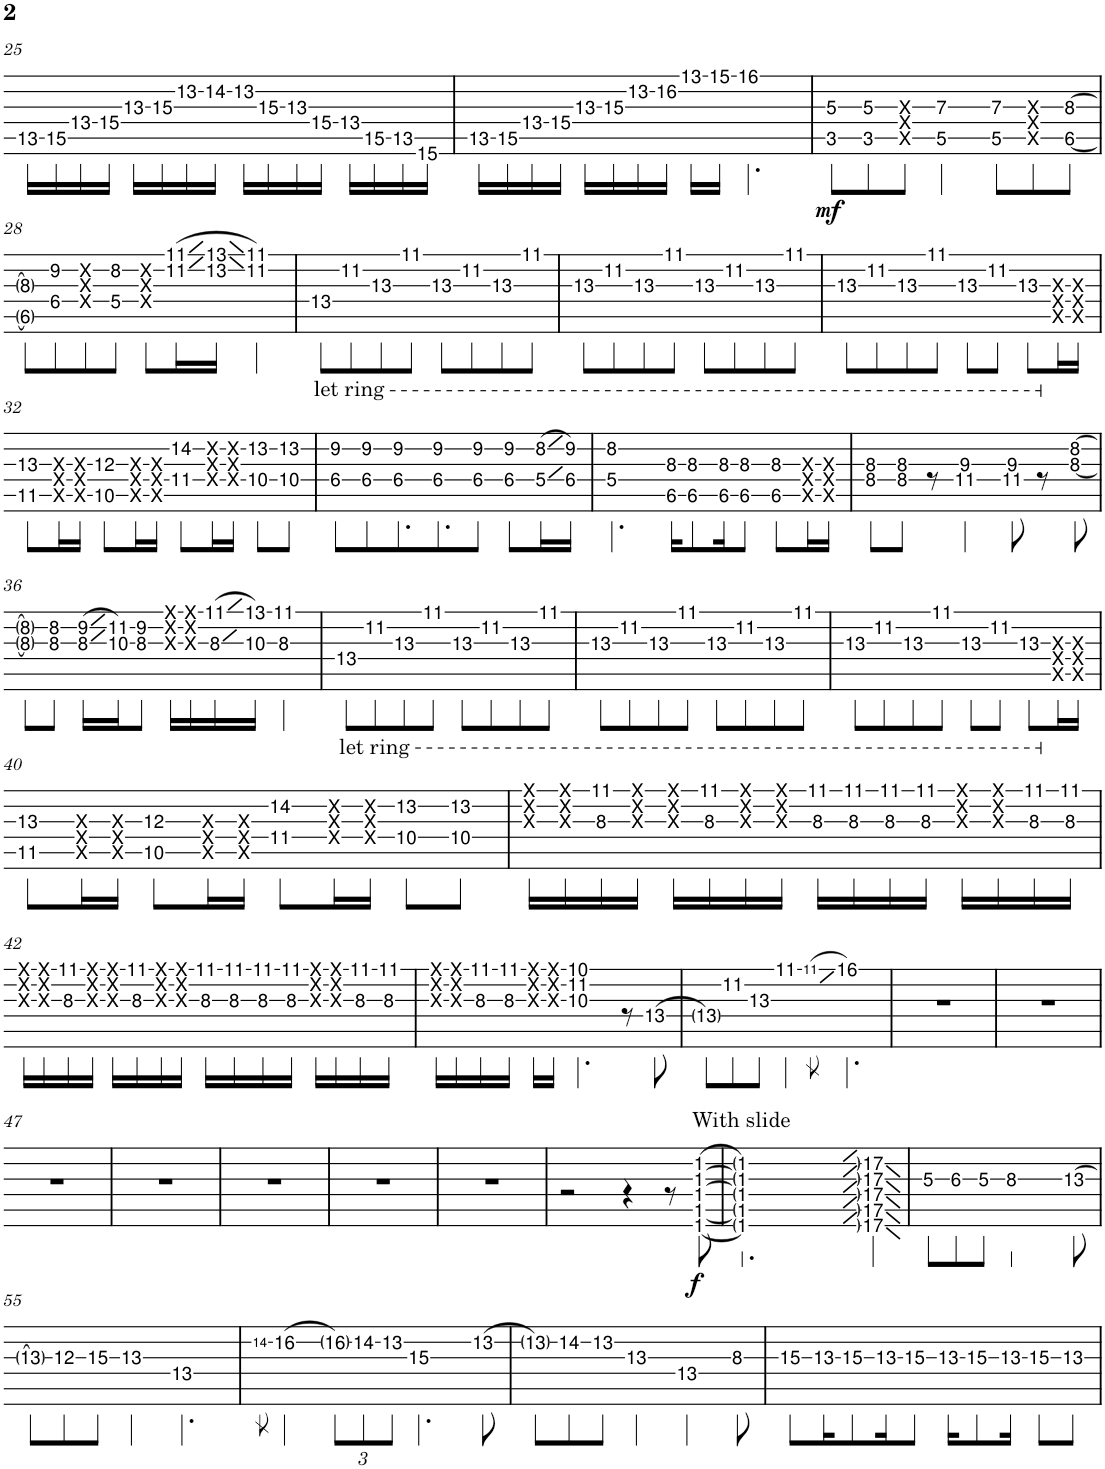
**kern	**dynam
*part1	*part1
*staff1	*staff1
*I"Electric Guitar	*
*I'El. Guit.	*
!!LO:PB:g=z
*	*
*k[b-e-a-d-]	*
*M4/4	*
=25	=25
16B-\LL	.
16c\	.
16e-\	.
16f\JJ	.
16a-\LL	.
16b-\	.
16cc\	.
16dd-\JJ	.
16cc\LL	.
16b-\	.
16a-\	.
16f\JJ	.
16e-\LL	.
16c\	.
16B-\	.
16G\JJ	.
=26	=26
16B-\LL	.
16c\	.
16e-\	.
16f\JJ	.
16a-\LL	.
16b-\	.
16cc\	.
16ee-\JJ	.
16ff\LL	.
16gg\JJ	.
4.aa-\	.
=27	=27
!	!LO:DY:b
8C\ 8c\L	mf
8C\ 8c\	.
8AA\ 8E--\ 8G\J	.
4D\ 4d\	.
8D\ 8d\L	.
8AA\ 8E--\ 8G\	.
[8E-\ [8e-\J	.
!!LO:LB:g=z
=28	=28
8E-\] 8e-\]L	.
8A-\ 8a-\	.
8D\ 8G\ 8c\	.
8G\ 8g\J	.
8D\ 8G\ 8c\L	.
(16b-\ 16ee-\L	.
16cc\ 16ff\JJ	.
4b-\ 4ee-\)	.
=29	=29
!LO:TX:b:t=let ring	!
8e-\L	.
8b-\	.
8a-\	.
8ee-\J	.
8a-\L	.
8b-\	.
8a-\	.
8ee-\J	.
=30	=30
8a-\L	.
8b-\	.
8a-\	.
8ee-\J	.
8a-\L	.
8b-\	.
8a-\	.
8ee-\J	.
=31	=31
8a-\L	.
8b-\	.
8a-\	.
8ee-\J	.
8a-\L	.
8b-\J	.
8a-\L	.
16AA\ 16E--\ 16G\L	.
16AA\ 16E--\ 16G\JJ	.
!!LO:LB:g=z
=32	=32
8A-\ 8a-\L	.
16AA\ 16E--\ 16G\L	.
16AA\ 16E--\ 16G\JJ	.
8G\ 8g\L	.
16AA\ 16E--\ 16G\L	.
16AA\ 16E--\ 16G\JJ	.
8d-\ 8dd-\L	.
16D\ 16G\ 16c\L	.
16D\ 16G\ 16c\JJ	.
8c\ 8cc\L	.
8c\ 8cc\J	.
=33	=33
8A-\ 8a-\L	.
8A-\ 8a-\	.
8.A-\ 8.a-\	.
8.A-\ 8.a-\	.
8A-\ 8a-\J	.
8A-\ 8a-\L	.
(16G\ 16g\L	.
16A-\ 16a-\JJ)	.
=34	=34
4.G\ 4.g\	.
16E-\ 16e-\KL	.
8E-\ 8e-\	.
16E-\ 16e-\K	.
8E-\ 8e-\J	.
8E-\ 8e-\L	.
16AA\ 16E--\ 16G\L	.
16AA\ 16E--\ 16G\JJ	.
=35	=35
8B-\ 8e-\L	.
8B-\ 8e-\J	.
8r	.
4d-\ 4e\	.
8d-\ 8e\	.
8r	.
[8e-\ [8g\	.
!!LO:LB:g=z
=36	=36
8e-\] 8g\]L	.
8e-\ 8g\J	.
(16e-\ 16a-\LL	.
16f\ 16b-\J)	.
8e-\ 8a-\J	.
16G\ 16c\ 16f\LL	.
16G\ 16c\ 16f\	.
(16e-\ 16ee-\	.
16f\ 16ff\JJ)	.
4e-\ 4ee-\	.
=37	=37
!LO:TX:b:t=let ring	!
8e-\L	.
8b-\	.
8a-\	.
8ee-\J	.
8a-\L	.
8b-\	.
8a-\	.
8ee-\J	.
=38	=38
8a-\L	.
8b-\	.
8a-\	.
8ee-\J	.
8a-\L	.
8b-\	.
8a-\	.
8ee-\J	.
=39	=39
8a-\L	.
8b-\	.
8a-\	.
8ee-\J	.
8a-\L	.
8b-\J	.
8a-\L	.
16AA\ 16E--\ 16G\L	.
16AA\ 16E--\ 16G\JJ	.
!!LO:LB:g=z
=40	=40
8A-\ 8a-\L	.
16AA\ 16E--\ 16G\L	.
16AA\ 16E--\ 16G\JJ	.
8G\ 8g\L	.
16AA\ 16E--\ 16G\L	.
16AA\ 16E--\ 16G\JJ	.
8d-\ 8dd-\L	.
16D\ 16G\ 16c\L	.
16D\ 16G\ 16c\JJ	.
8c\ 8cc\L	.
8c\ 8cc\J	.
=41	=41
16G\ 16c\ 16f\LL	.
16G\ 16c\ 16f\	.
16e-\ 16ee-\	.
16G\ 16c\ 16f\JJ	.
16G\ 16c\ 16f\LL	.
16e-\ 16ee-\	.
16G\ 16c\ 16f\	.
16G\ 16c\ 16f\JJ	.
16e-\ 16ee-\LL	.
16e-\ 16ee-\	.
16e-\ 16ee-\	.
16e-\ 16ee-\JJ	.
16G\ 16c\ 16f\LL	.
16G\ 16c\ 16f\	.
16e-\ 16ee-\	.
16e-\ 16ee-\JJ	.
!!LO:LB:g=z
=42	=42
16G\ 16c\ 16f\LL	.
16G\ 16c\ 16f\	.
16e-\ 16ee-\	.
16G\ 16c\ 16f\JJ	.
16G\ 16c\ 16f\LL	.
16e-\ 16ee-\	.
16G\ 16c\ 16f\	.
16G\ 16c\ 16f\JJ	.
16e-\ 16ee-\LL	.
16e-\ 16ee-\	.
16e-\ 16ee-\	.
16e-\ 16ee-\JJ	.
16G\ 16c\ 16f\LL	.
16G\ 16c\ 16f\	.
16e-\ 16ee-\	.
16e-\ 16ee-\JJ	.
=43	=43
16G\ 16c\ 16f\LL	.
16G\ 16c\ 16f\	.
16e-\ 16ee-\	.
16e-\ 16ee-\JJ	.
16G\ 16c\ 16f\LL	.
16G\ 16c\ 16f\JJ	.
4.f\ 4.b-\ 4.ee--\	.
8r	.
[8e-\	.
=44	=44
8e-\L]	.
8b-\	.
8a-\J	.
4ee-\	.
(8qee-\	.
4.aa-\)	.
=45	=45
1r	.
=46	=46
1r	.
!!LO:LB:g=z
=47	=47
1r	.
=48	=48
1r	.
=49	=49
1r	.
=50	=50
1r	.
=51	=51
1r	.
=52	=52
2r	.
4r	.
8r	.
!LO:TX:a:t=With slide	!
!	!LO:DY:b
[8FF\ [8BB-\ [8E-\ [8A-\ [8c\	f
=53	=53
2.FF\] 2.BB-\] 2.E-\] 2.A-\] 2.c\]	.
4B--\ 4e--\ 4g\ 4cc\ 4ff-\	.
=54	=54
8c\L	.
8d-\	.
8c\J	.
2e-\	.
[8a-\	.
!!LO:LB:g=z
=55	=55
8a-\L]	.
8g\	.
8b-\J	.
4a-\	.
4.e-\	.
=56	=56
8qdd-\	.
(4ee-\	.
*Xbrackettup	*
12ee-\L)	.
12dd-\	.
12cc\J	.
4.b-\	.
[8cc\	.
=57	=57
8cc\L]	.
8dd-\	.
8cc\J	.
4a-\	.
4e-\	.
8e-\	.
=58	=58
8b-\L	.
16a-\K	.
8b-\	.
16a-\K	.
8b-\J	.
16a-\KL	.
8b-\	.
16a-\Jk	.
8b-\L	.
8a-\J	.
=	=
*-	*-
